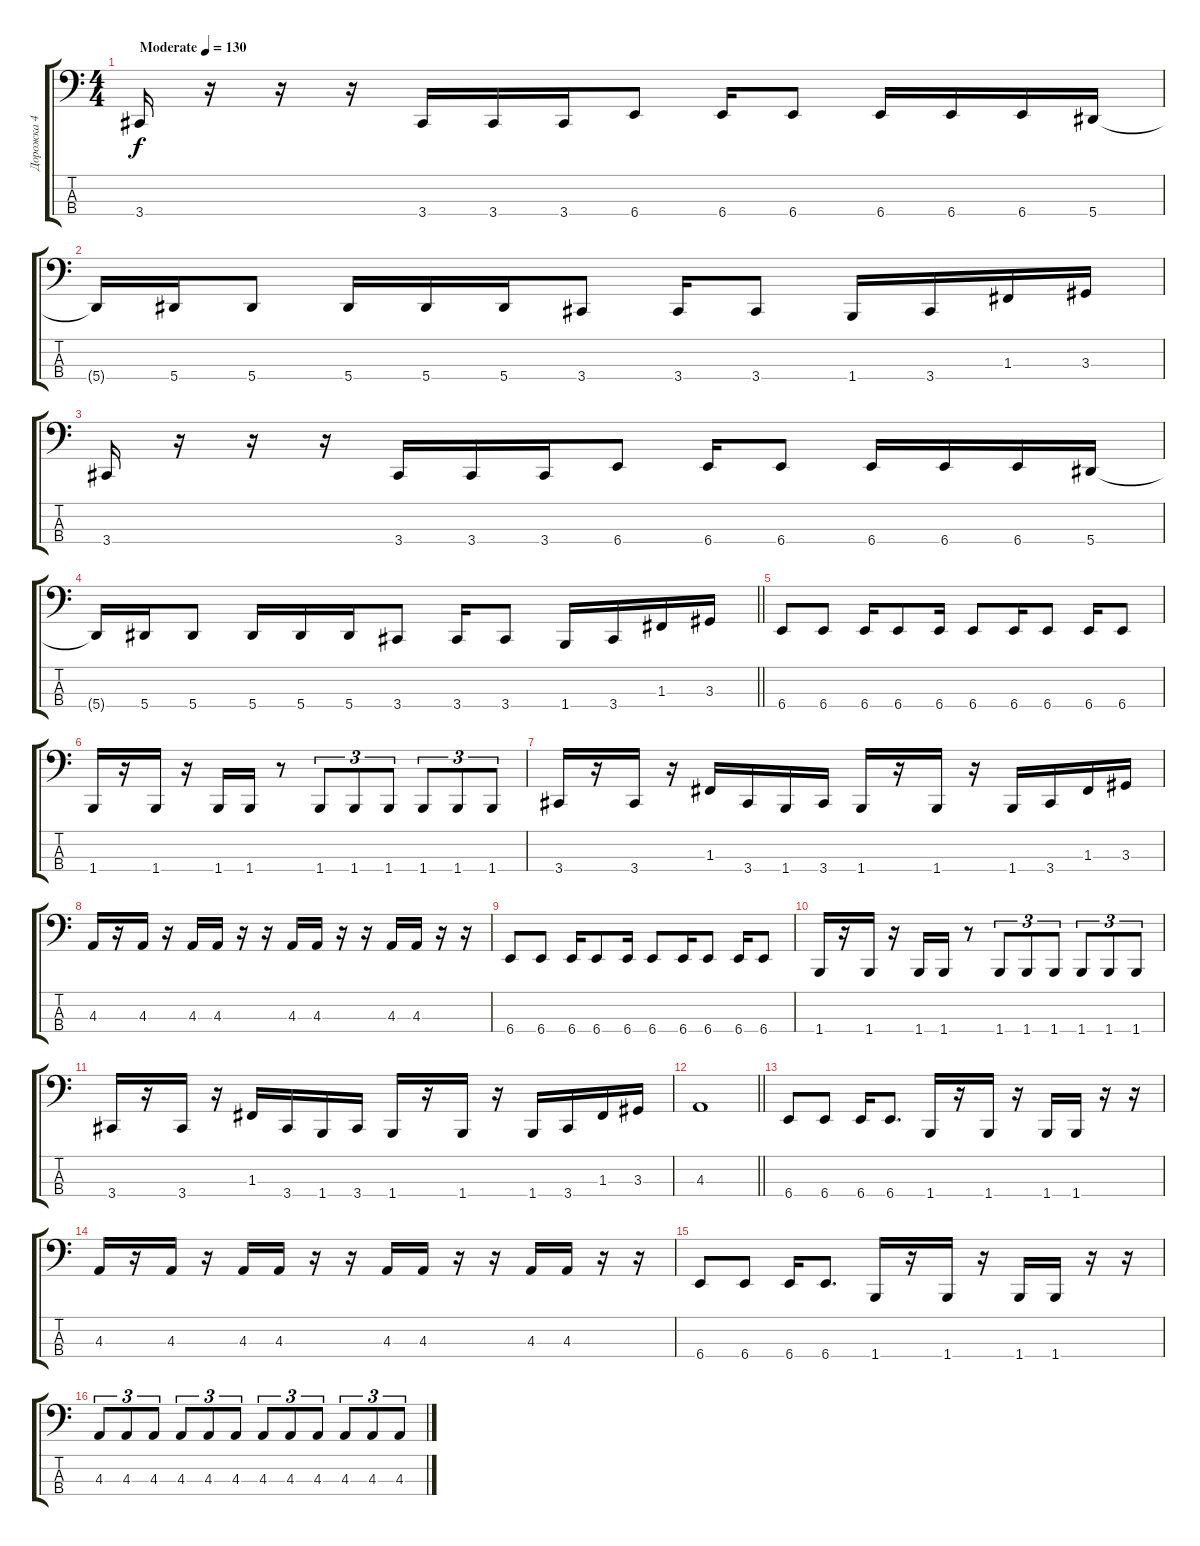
\track ("Дорожка 4" "Дорожка 4") {instrument electricbasspick}
\staff {score tabs}
\tuning (Eb2 Bb1 F1 Bb0) {hide}
\ts (4 4)
\tempo (130 "Moderate")
\clef f4
\ks c
3.4.16{dy f instrument electricbasspick} r.16 r.16 r.16 3.4.16 3.4.16 3.4.16 6.4.8 6.4.16 6.4.8 6.4.16 6.4.16 6.4.16 5.4.16 |
5.4{t}.16 5.4.16 5.4.8 5.4.16 5.4.16 5.4.16 3.4.8 3.4.16 3.4.8 1.4.16 3.4.16 1.3.16 3.3.16 |
3.4.16 r.16 r.16 r.16 3.4.16 3.4.16 3.4.16 6.4.8 6.4.16 6.4.8 6.4.16 6.4.16 6.4.16 5.4.16 |
\barLineRight lightlight
5.4{t}.16 5.4.16 5.4.8 5.4.16 5.4.16 5.4.16 3.4.8 3.4.16 3.4.8 1.4.16 3.4.16 1.3.16 3.3.16 |
6.4.8 6.4.8 6.4.16 6.4.8 6.4.16 6.4.8 6.4.16 6.4.8 6.4.16 6.4.8 |
1.4.16 r.16 1.4.16 r.16 1.4.16 1.4.16 r.8 1.4.8{tu (3 2)} 1.4.8{tu (3 2)} 1.4.8{tu (3 2)} 1.4.8{tu (3 2)} 1.4.8{tu (3 2)} 1.4.8{tu (3 2)} |
3.4.16 r.16 3.4.16 r.16 1.3.16 3.4.16 1.4.16 3.4.16 1.4.16 r.16 1.4.16 r.16 1.4.16 3.4.16 1.3.16 3.3.16 |
4.3.16 r.16 4.3.16 r.16 4.3.16 4.3.16 r.16 r.16 4.3.16 4.3.16 r.16 r.16 4.3.16 4.3.16 r.16 r.16 |
6.4.8 6.4.8 6.4.16 6.4.8 6.4.16 6.4.8 6.4.16 6.4.8 6.4.16 6.4.8 |
1.4.16 r.16 1.4.16 r.16 1.4.16 1.4.16 r.8 1.4.8{tu (3 2)} 1.4.8{tu (3 2)} 1.4.8{tu (3 2)} 1.4.8{tu (3 2)} 1.4.8{tu (3 2)} 1.4.8{tu (3 2)} |
3.4.16 r.16 3.4.16 r.16 1.3.16 3.4.16 1.4.16 3.4.16 1.4.16 r.16 1.4.16 r.16 1.4.16 3.4.16 1.3.16 3.3.16 |
\barLineRight lightlight
4.3.1 |
6.4.8 6.4.8 6.4.16 6.4.8{d} 1.4.16 r.16 1.4.16 r.16 1.4.16 1.4.16 r.16 r.16 |
4.3.16 r.16 4.3.16 r.16 4.3.16 4.3.16 r.16 r.16 4.3.16 4.3.16 r.16 r.16 4.3.16 4.3.16 r.16 r.16 |
6.4.8 6.4.8 6.4.16 6.4.8{d} 1.4.16 r.16 1.4.16 r.16 1.4.16 1.4.16 r.16 r.16 |
4.3.8{tu (3 2)} 4.3.8{tu (3 2)} 4.3.8{tu (3 2)} 4.3.8{tu (3 2)} 4.3.8{tu (3 2)} 4.3.8{tu (3 2)} 4.3.8{tu (3 2)} 4.3.8{tu (3 2)} 4.3.8{tu (3 2)} 4.3.8{tu (3 2)} 4.3.8{tu (3 2)} 4.3.8{tu (3 2)}
